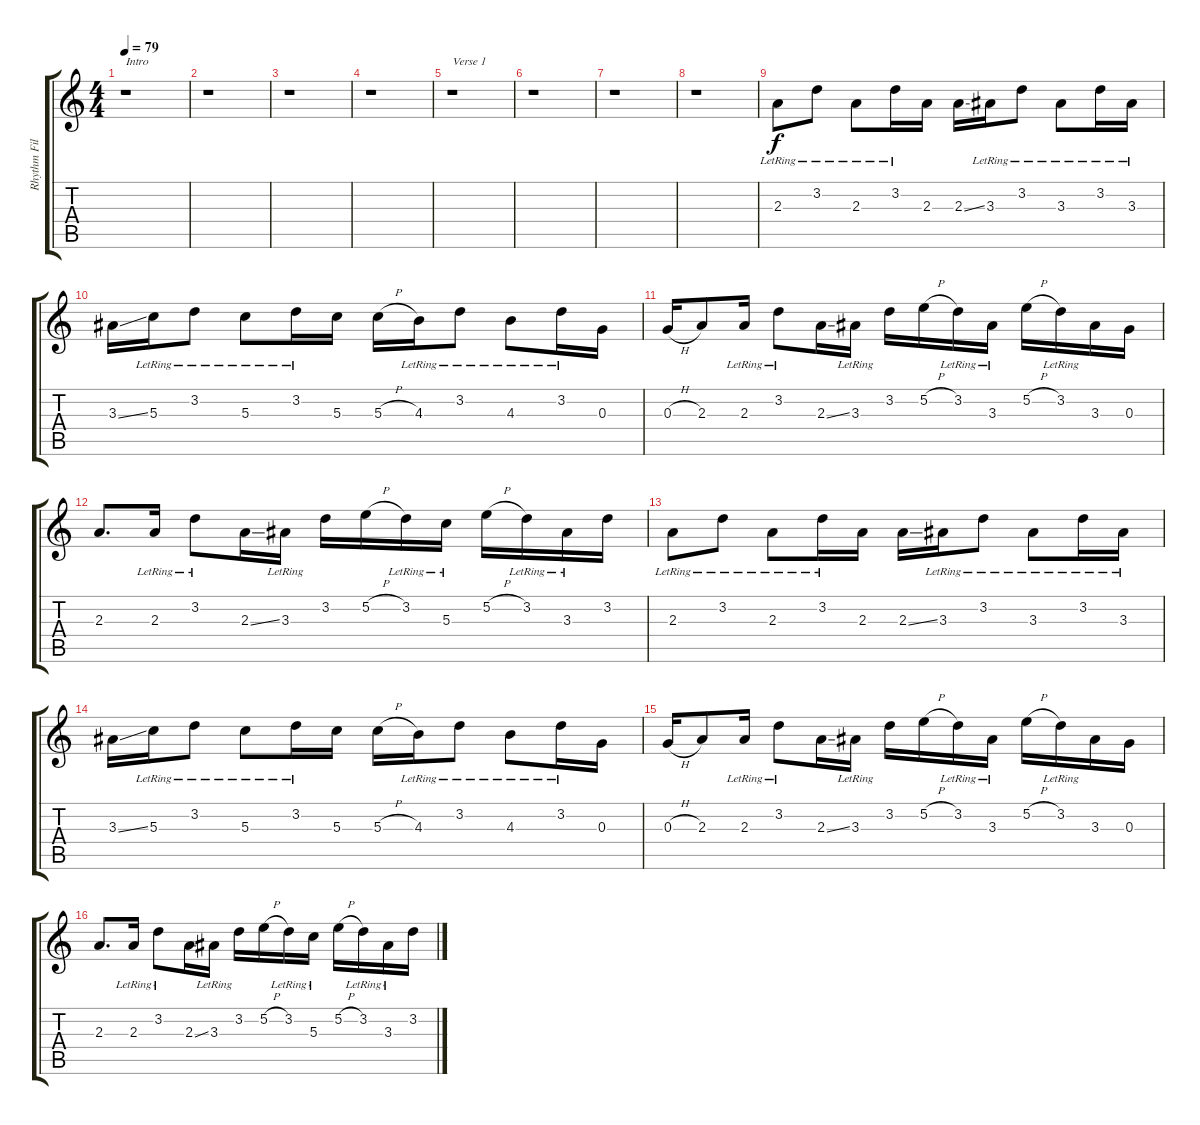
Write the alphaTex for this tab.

\track ("Rhythm Fill / Bridge" "Rhythm Fil") {instrument electricguitarclean}
\staff {score tabs}
\tuning (E4 B3 G3 D3 A2 E2) {hide}
\ts (4 4)
\tempo 79
\clef g2
\ks c
r.1{txt "Intro" dy f instrument electricguitarclean} |
r.1 |
r.1 |
r.1 |
r.1{txt "Verse 1"} |
r.1 |
r.1 |
r.1 |
2.3{lr}.8 3.2{lr}.8 2.3{lr}.8 3.2{lr}.16 2.3.16 2.3{ss}.16 3.3{lr}.16 3.2{lr}.8 3.3{lr}.8 3.2{lr}.16 3.3{lr}.16 |
3.3{ss}.16 5.3{lr}.16 3.2{lr}.8 5.3{lr}.8 3.2{lr}.16 5.3.16 5.3{h}.16 4.3{lr}.16 3.2{lr}.8 4.3{lr}.8 3.2{lr}.16 0.3.16 |
0.3{h}.16 2.3.8 2.3{lr}.16 3.2{lr}.8 2.3{ss}.16 3.3{lr}.16 3.2.16 5.2{h}.16 3.2{lr}.16 3.3{lr}.16 5.2{h}.16 3.2{lr}.16 3.3.16 0.3.16 |
2.3.8{d} 2.3{lr}.16 3.2{lr}.8 2.3{ss}.16 3.3{lr}.16 3.2.16 5.2{h}.16 3.2{lr}.16 5.3{lr}.16 5.2{h}.16 3.2{lr}.16 3.3{lr}.16 3.2.16 |
2.3{lr}.8 3.2{lr}.8 2.3{lr}.8 3.2{lr}.16 2.3.16 2.3{ss}.16 3.3{lr}.16 3.2{lr}.8 3.3{lr}.8 3.2{lr}.16 3.3{lr}.16 |
3.3{ss}.16 5.3{lr}.16 3.2{lr}.8 5.3{lr}.8 3.2{lr}.16 5.3.16 5.3{h}.16 4.3{lr}.16 3.2{lr}.8 4.3{lr}.8 3.2{lr}.16 0.3.16 |
0.3{h}.16 2.3.8 2.3{lr}.16 3.2{lr}.8 2.3{ss}.16 3.3{lr}.16 3.2.16 5.2{h}.16 3.2{lr}.16 3.3{lr}.16 5.2{h}.16 3.2{lr}.16 3.3.16 0.3.16 |
2.3.8{d} 2.3{lr}.16 3.2{lr}.8 2.3{ss}.16 3.3{lr}.16 3.2.16 5.2{h}.16 3.2{lr}.16 5.3{lr}.16 5.2{h}.16 3.2{lr}.16 3.3{lr}.16 3.2.16
